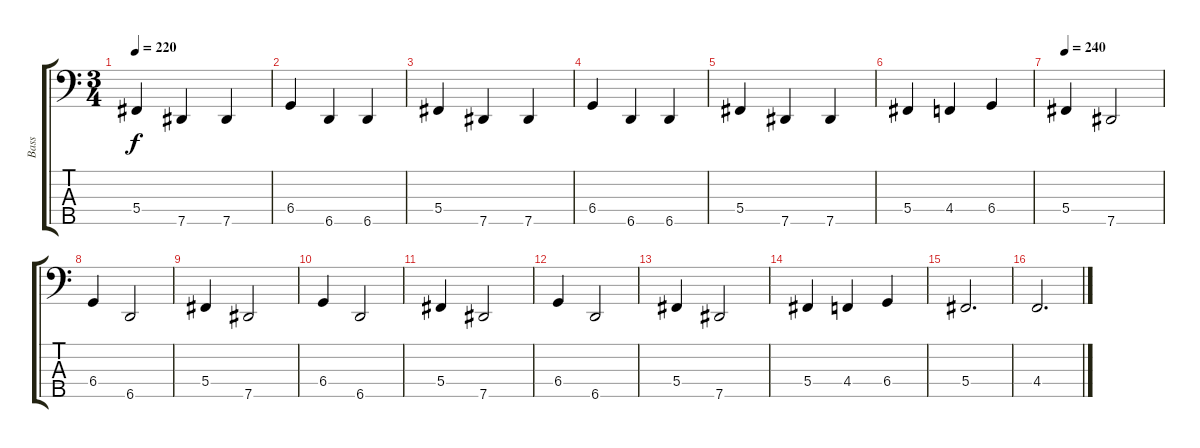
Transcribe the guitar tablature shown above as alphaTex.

\track ("Bass" "Bass") {instrument electricbassfinger}
\staff {score tabs}
\tuning (E2 B1 Gb1 Db1 Ab0) {hide}
\ts (3 4)
\tempo 220
\clef f4
\ks c
5.4.4{dy f} 7.5.4 7.5.4 |
6.4.4 6.5.4 6.5.4 |
5.4.4 7.5.4 7.5.4 |
6.4.4 6.5.4 6.5.4 |
5.4.4 7.5.4 7.5.4 |
5.4.4 4.4.4 6.4.4 |
\tempo 240
5.4.4 7.5.2 |
6.4.4 6.5.2 |
5.4.4 7.5.2 |
6.4.4 6.5.2 |
5.4.4 7.5.2 |
6.4.4 6.5.2 |
5.4.4 7.5.2 |
5.4.4 4.4.4 6.4.4 |
5.4.2{d} |
4.4.2{d}
